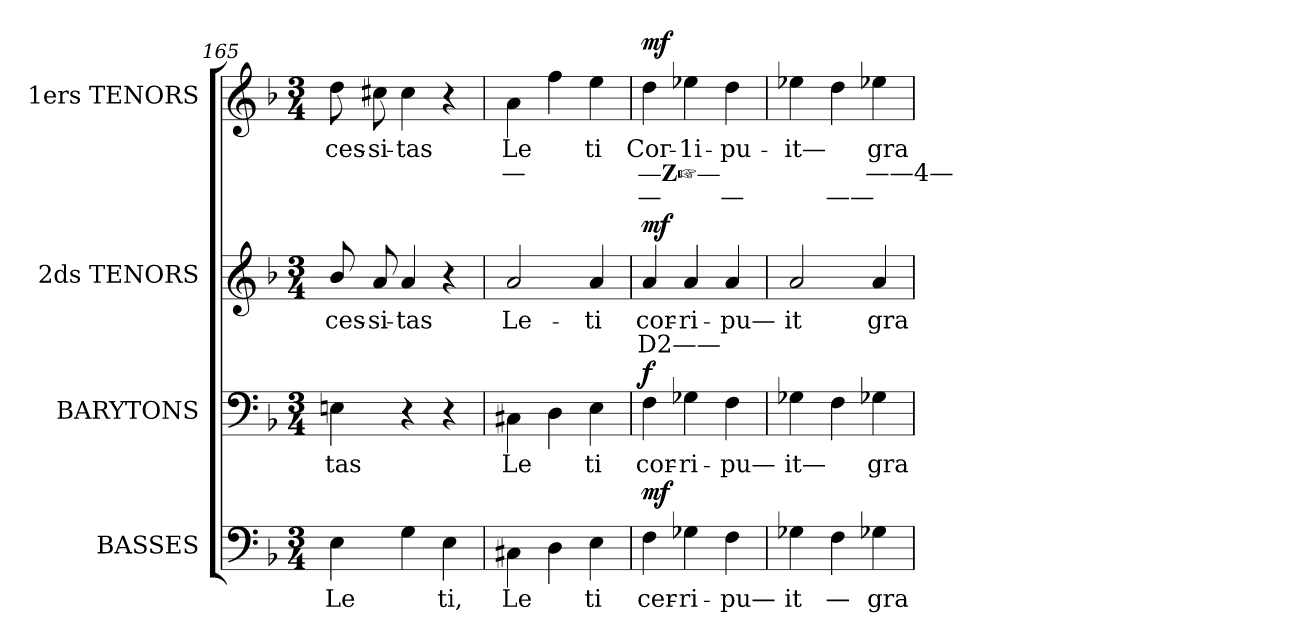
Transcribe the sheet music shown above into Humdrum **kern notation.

**kern	**text	**dynam	**kern	**text	**dynam	**kern	**text	**text	**dynam	**kern	**text	**text	**text	**dynam
*part4	*part4	*part4	*part3	*part3	*part3	*part2	*part2	*part2	*part2	*part1	*part1	*part1	*part1	*part1
*staff4	*staff4	*staff4	*staff3	*staff3	*staff3	*staff2	*staff2	*staff2	*staff2	*staff1	*staff1	*staff1	*staff1	*staff1
*I"BASSES	*	*	*I"BARYTONS	*	*	*I"2ds TENORS	*	*	*	*I"1ers TENORS	*	*	*	*
*I'BAS.	*	*	*I'BAR.	*	*	*	*	*	*	*	*	*	*	*
*clefF4	*	*	*clefF4	*	*	*clefG2	*	*	*	*clefG2	*	*	*	*
*k[b-]	*	*	*k[b-]	*	*	*k[b-]	*	*	*	*k[b-]	*	*	*	*
*M3/4	*	*	*M3/4	*	*	*M3/4	*	*	*	*M3/4	*	*	*	*
=165	=165	=165	=165	=165	=165	=165	=165	=165	=165	=165	=165	=165	=165	=165
4Ei\	Le-	.	4Eni\	tas	.	8b-i/	ces-	.	.	8ddi\	ces-	.	.	.
.	.	.	.	.	.	8ai/	si-	.	.	8cc#Xi\	si-	.	.	.
4Gi\	--	.	4r	.	.	4ai/	tas	.	.	4cc#i\	tas	.	.	.
4Ei\	ti,	.	4r	.	.	4r	.	.	.	4r	.	.	.	.
!!LO:LB:g=z
=166	=166	=166	=166	=166	=166	=166	=166	=166	=166	=166	=166	=166	=166	=166
4C#Xi\	Le	.	4C#Xi\	Le	.	2ai/	Le-	.	.	4ai\	Le	—	.	.
4Di\	--	.	4Di\	--	.	.	.	.	.	4ffi\	--	.	.	.
4Ei\	ti	.	4Ei\	ti	.	4ai/	ti	.	.	4eei\	ti	.	.	.
=167	=167	=167	=167	=167	=167	=167	=167	=167	=167	=167	=167	=167	=167	=167
!	!	!LO:DY:a	!	!	!LO:DY:a	!	!	!	!LO:DY:a	!	!	!	!	!LO:DY:a
4Fi\	cer-	mf	4Fi\	cor-	f	4ai/	cor-	D2——	mf	4ddi\	Coг-	—Z☞—	—	mf
4G-Xi\	ri-	.	4G-Xi\	ri-	.	4ai/	ri-	.	.	4ee-Xi\	1i-	.	.	.
4Fi\	pu—	.	4Fi\	pu—	.	4ai/	pu—	.	.	4ddi\	pu-	.	—	.
=168	=168	=168	=168	=168	=168	=168	=168	=168	=168	=168	=168	=168	=168	=168
4G-Xi\	it	.	4G-Xi\	it—	.	2ai/	it	.	.	4ee-Xi\	it—	.	.	.
4Fi\	—	.	4Fi\	.	.	.	.	.	.	4ddi\	.	.	——	.
4G-Xi\	gra-	.	4G-Xi\	gra-	.	4ai/	gra-	.	.	4ee-Xi\	gra-	——4—	.	.
=	=	=	=	=	=	=	=	=	=	=	=	=	=	=
*-	*-	*-	*-	*-	*-	*-	*-	*-	*-	*-	*-	*-	*-	*-
